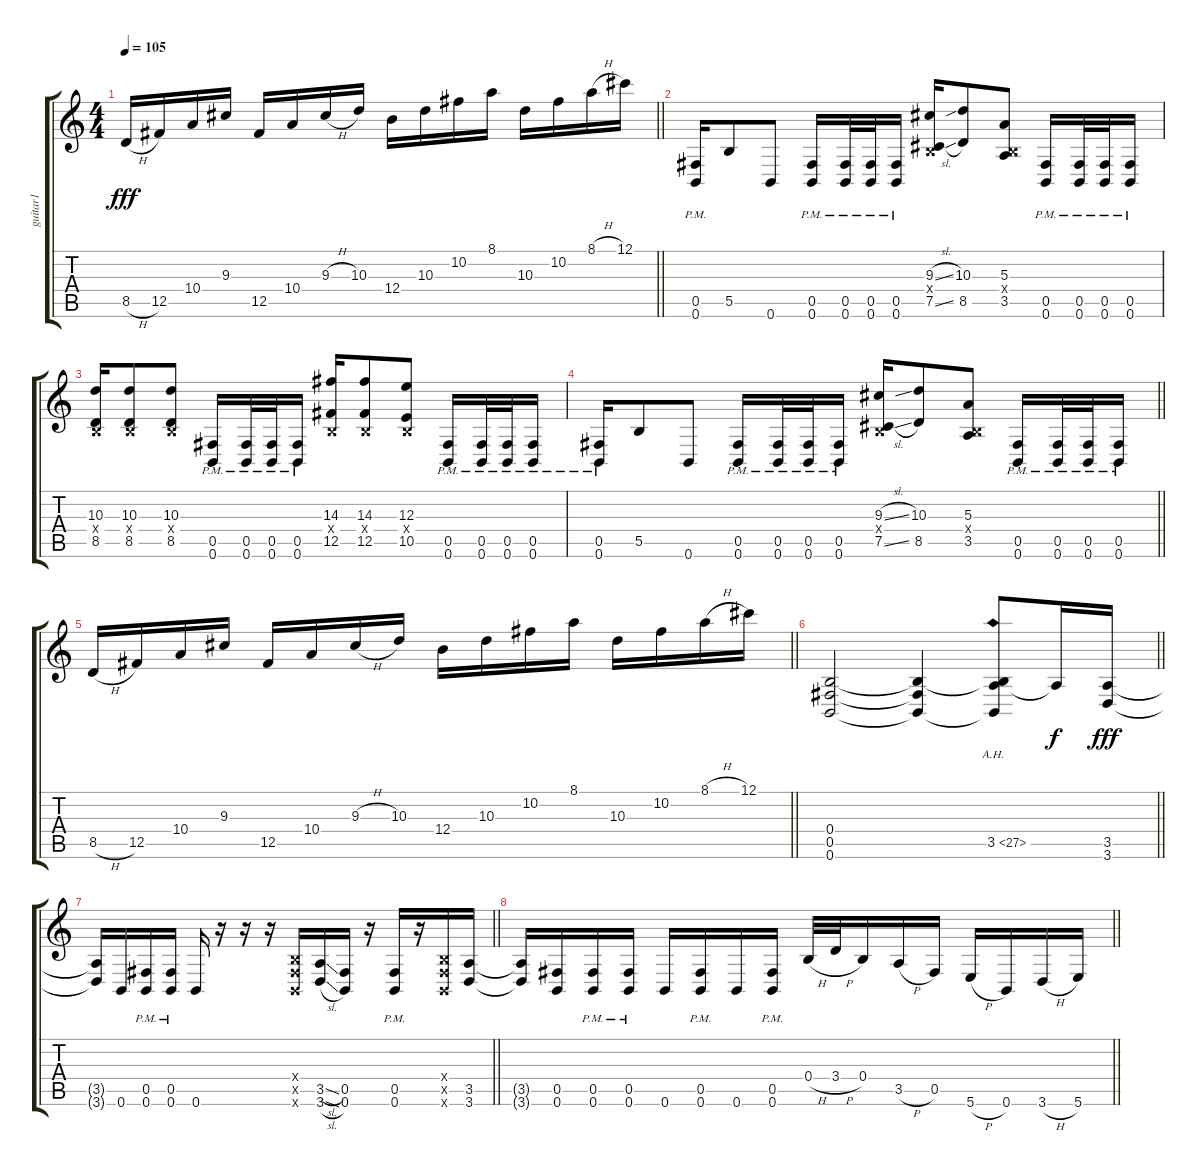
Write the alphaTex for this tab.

\track ("guitar1" "guitar1") {instrument distortionguitar}
\staff {score tabs}
\tuning (Db4 Ab3 E3 B2 Gb2 B1) {hide}
\ts (4 4)
\tempo 105
\clef g2
\barLineRight lightlight
\ks c
8.5{h}.16{dy fff} 12.5.16 10.4.16 9.3.16 12.5.16 10.4.16 9.3{h}.16 10.3.16 12.4.16 10.3.16 10.2.16 8.1.16 10.3.16 10.2.16 8.1{h}.16 12.1.16 |
(0.5{pm} 0.6{pm}).16 5.5.8 0.6.8 (0.5{pm} 0.6{pm}).16 (0.5{pm} 0.6{pm}).32 (0.5{pm} 0.6{pm}).32 (0.5{pm} 0.6{pm}).16 (9.3{sl} 0.4{x} 7.5{sl}).16 (10.3 8.5).8 (5.3 0.4{x} 3.5).8 (0.5{pm} 0.6{pm}).16 (0.5{pm} 0.6{pm}).32 (0.5{pm} 0.6{pm}).32 (0.5{pm} 0.6{pm}).16 |
(10.3 0.4{x} 8.5).16 (10.3 0.4{x} 8.5).8 (10.3 0.4{x} 8.5).8 (0.5{pm} 0.6{pm}).16 (0.5{pm} 0.6{pm}).32 (0.5{pm} 0.6{pm}).32 (0.5{pm} 0.6{pm}).16 (14.3 0.4{x} 12.5).16 (14.3 0.4{x} 12.5).8 (12.3 0.4{x} 10.5).8 (0.5{pm} 0.6{pm}).16 (0.5{pm} 0.6{pm}).32 (0.5{pm} 0.6{pm}).32 (0.5{pm} 0.6{pm}).16 |
\barLineRight lightlight
(0.5{pm} 0.6{pm}).16 5.5.8 0.6.8 (0.5{pm} 0.6{pm}).16 (0.5{pm} 0.6{pm}).32 (0.5{pm} 0.6{pm}).32 (0.5{pm} 0.6{pm}).16 (9.3{sl} 0.4{x} 7.5{sl}).16 (10.3 8.5).8 (5.3 0.4{x} 3.5).8 (0.5{pm} 0.6{pm}).16 (0.5{pm} 0.6{pm}).32 (0.5{pm} 0.6{pm}).32 (0.5{pm} 0.6{pm}).16 |
\barLineRight lightlight
8.5{h}.16 12.5.16 10.4.16 9.3.16 12.5.16 10.4.16 9.3{h}.16 10.3.16 12.4.16 10.3.16 10.2.16 8.1.16 10.3.16 10.2.16 8.1{h}.16 12.1.16 |
\barLineRight lightlight
(0.4 0.5 0.6).2 (0.4{t} 0.5{t} 0.6{t}).4 (0.4{t} 3.5{ah 24} 0.6{t}).8 3.5{t}.16{dy f} (3.5 3.6).16{dy fff} |
\section ("" "")
\barLineRight lightlight
(3.5{t} 3.6{t}).16 0.6.16 (0.5{pm} 0.6{pm}).16 (0.5{pm} 0.6{pm}).16 0.6.16 r.16 r.16 r.16 (0.4{x} 0.5{x} 0.6{x}).16 (3.5{sl} 3.6{sl}).16 (0.5 0.6).16 r.16 (0.5{pm} 0.6{pm}).16 r.16 (0.4{x} 0.5{x} 0.6{x}).16 (3.5 3.6).16 |
\barLineRight lightlight
(3.5{t} 3.6{t}).16 (0.5 0.6).16 (0.5{pm} 0.6{pm}).16 (0.5{pm} 0.6{pm}).16 0.6.16 (0.5{pm} 0.6{pm}).16 0.6.16 (0.5{pm} 0.6{pm}).16 0.4{h}.32 3.4{h}.32 0.4.16 3.5{h}.16 0.5.16 5.6{h}.16 0.6.16 3.6{h}.16 5.6.16
